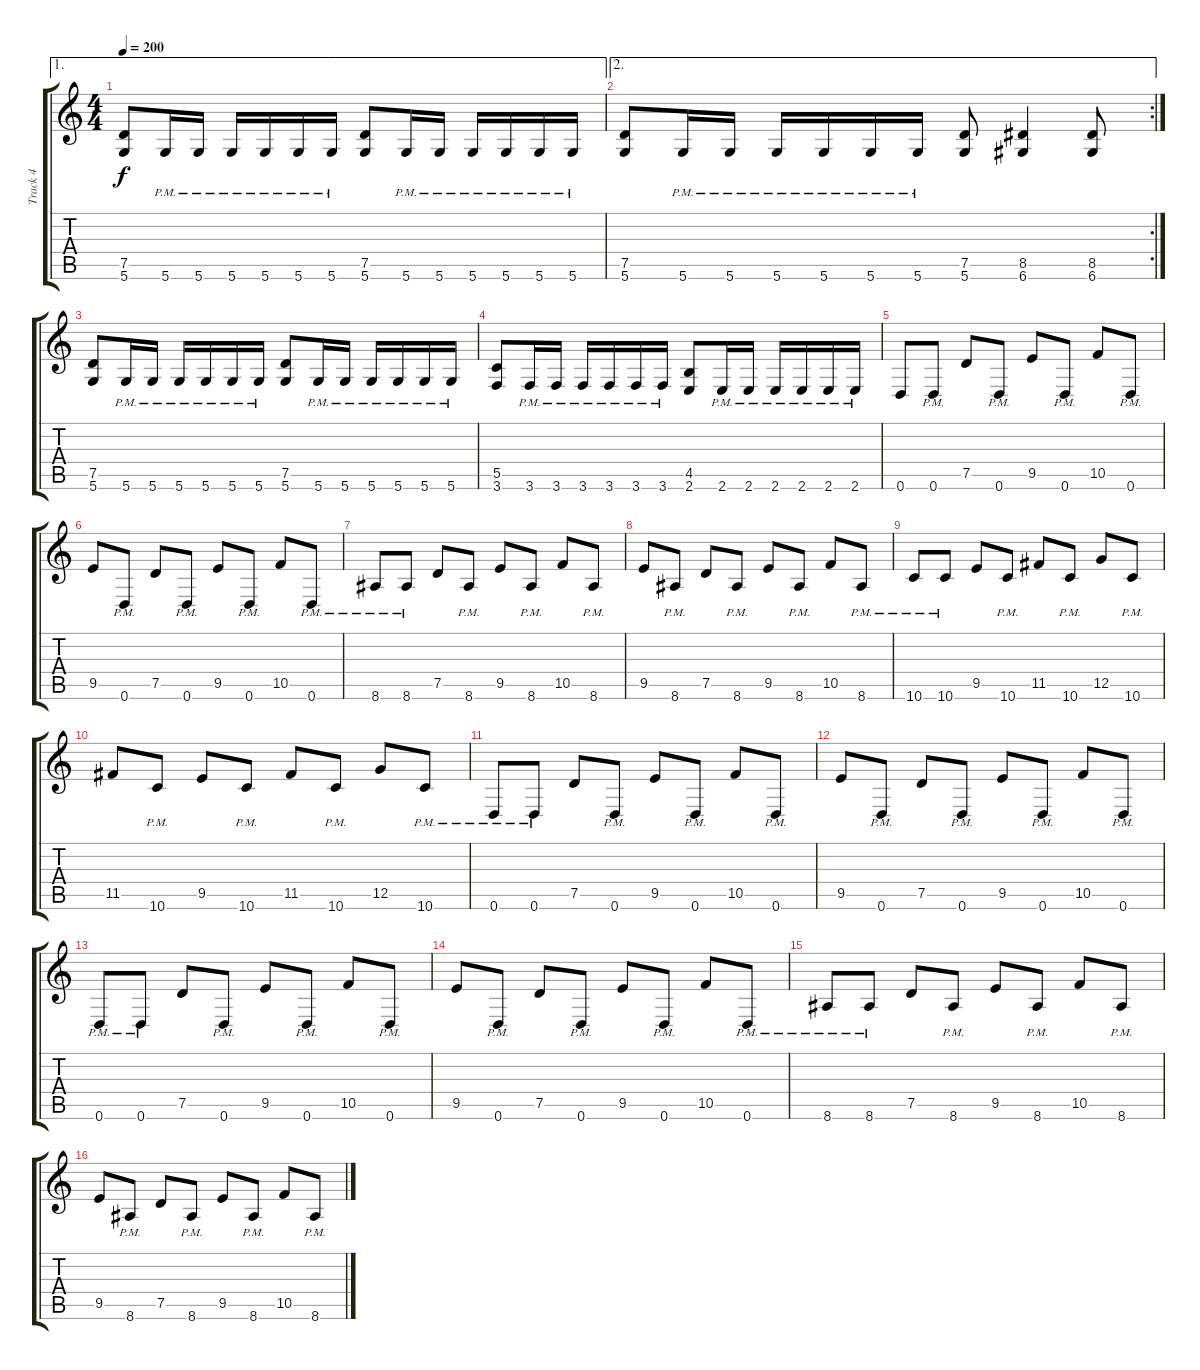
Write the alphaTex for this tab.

\track ("Track 4" "Track 4") {instrument distortionguitar}
\staff {score tabs}
\tuning (D4 A3 F3 C3 G2 D2) {hide}
\ae 1
\ts (4 4)
\tempo 200
\clef g2
\ks c
(7.5 5.6).8{dy f} 5.6{pm}.16 5.6{pm}.16 5.6{pm}.16 5.6{pm}.16 5.6{pm}.16 5.6{pm}.16 (7.5 5.6).8 5.6{pm}.16 5.6{pm}.16 5.6{pm}.16 5.6{pm}.16 5.6{pm}.16 5.6{pm}.16 |
\ae 2
\rc 2
(7.5 5.6).8 5.6{pm}.16 5.6{pm}.16 5.6{pm}.16 5.6{pm}.16 5.6{pm}.16 5.6{pm}.16 (7.5 5.6).8 (8.5 6.6).4 (8.5 6.6).8 |
(7.5 5.6).8 5.6{pm}.16 5.6{pm}.16 5.6{pm}.16 5.6{pm}.16 5.6{pm}.16 5.6{pm}.16 (7.5 5.6).8 5.6{pm}.16 5.6{pm}.16 5.6{pm}.16 5.6{pm}.16 5.6{pm}.16 5.6{pm}.16 |
(5.5 3.6).8 3.6{pm}.16 3.6{pm}.16 3.6{pm}.16 3.6{pm}.16 3.6{pm}.16 3.6{pm}.16 (4.5 2.6).8 2.6{pm}.16 2.6{pm}.16 2.6{pm}.16 2.6{pm}.16 2.6{pm}.16 2.6{pm}.16 |
0.6.8{volume 13 balance 8} 0.6{pm}.8 7.5.8 0.6{pm}.8 9.5.8 0.6{pm}.8 10.5.8 0.6{pm}.8 |
9.5.8 0.6{pm}.8 7.5.8 0.6{pm}.8 9.5.8 0.6{pm}.8 10.5.8 0.6{pm}.8 |
8.6{pm}.8 8.6{pm}.8 7.5.8 8.6{pm}.8 9.5.8 8.6{pm}.8 10.5.8 8.6{pm}.8 |
9.5.8 8.6{pm}.8 7.5.8 8.6{pm}.8 9.5.8 8.6{pm}.8 10.5.8 8.6{pm}.8 |
10.6{pm}.8 10.6{pm}.8 9.5.8 10.6{pm}.8 11.5.8 10.6{pm}.8 12.5.8 10.6{pm}.8 |
11.5.8 10.6{pm}.8 9.5.8 10.6{pm}.8 11.5.8 10.6{pm}.8 12.5.8 10.6{pm}.8 |
0.6{pm}.8 0.6{pm}.8 7.5.8 0.6{pm}.8 9.5.8 0.6{pm}.8 10.5.8 0.6{pm}.8 |
9.5.8 0.6{pm}.8 7.5.8 0.6{pm}.8 9.5.8 0.6{pm}.8 10.5.8 0.6{pm}.8 |
0.6{pm}.8 0.6{pm}.8 7.5.8 0.6{pm}.8 9.5.8 0.6{pm}.8 10.5.8 0.6{pm}.8 |
9.5.8 0.6{pm}.8 7.5.8 0.6{pm}.8 9.5.8 0.6{pm}.8 10.5.8 0.6{pm}.8 |
8.6{pm}.8 8.6{pm}.8 7.5.8 8.6{pm}.8 9.5.8 8.6{pm}.8 10.5.8 8.6{pm}.8 |
9.5.8 8.6{pm}.8 7.5.8 8.6{pm}.8 9.5.8 8.6{pm}.8 10.5.8 8.6{pm}.8
